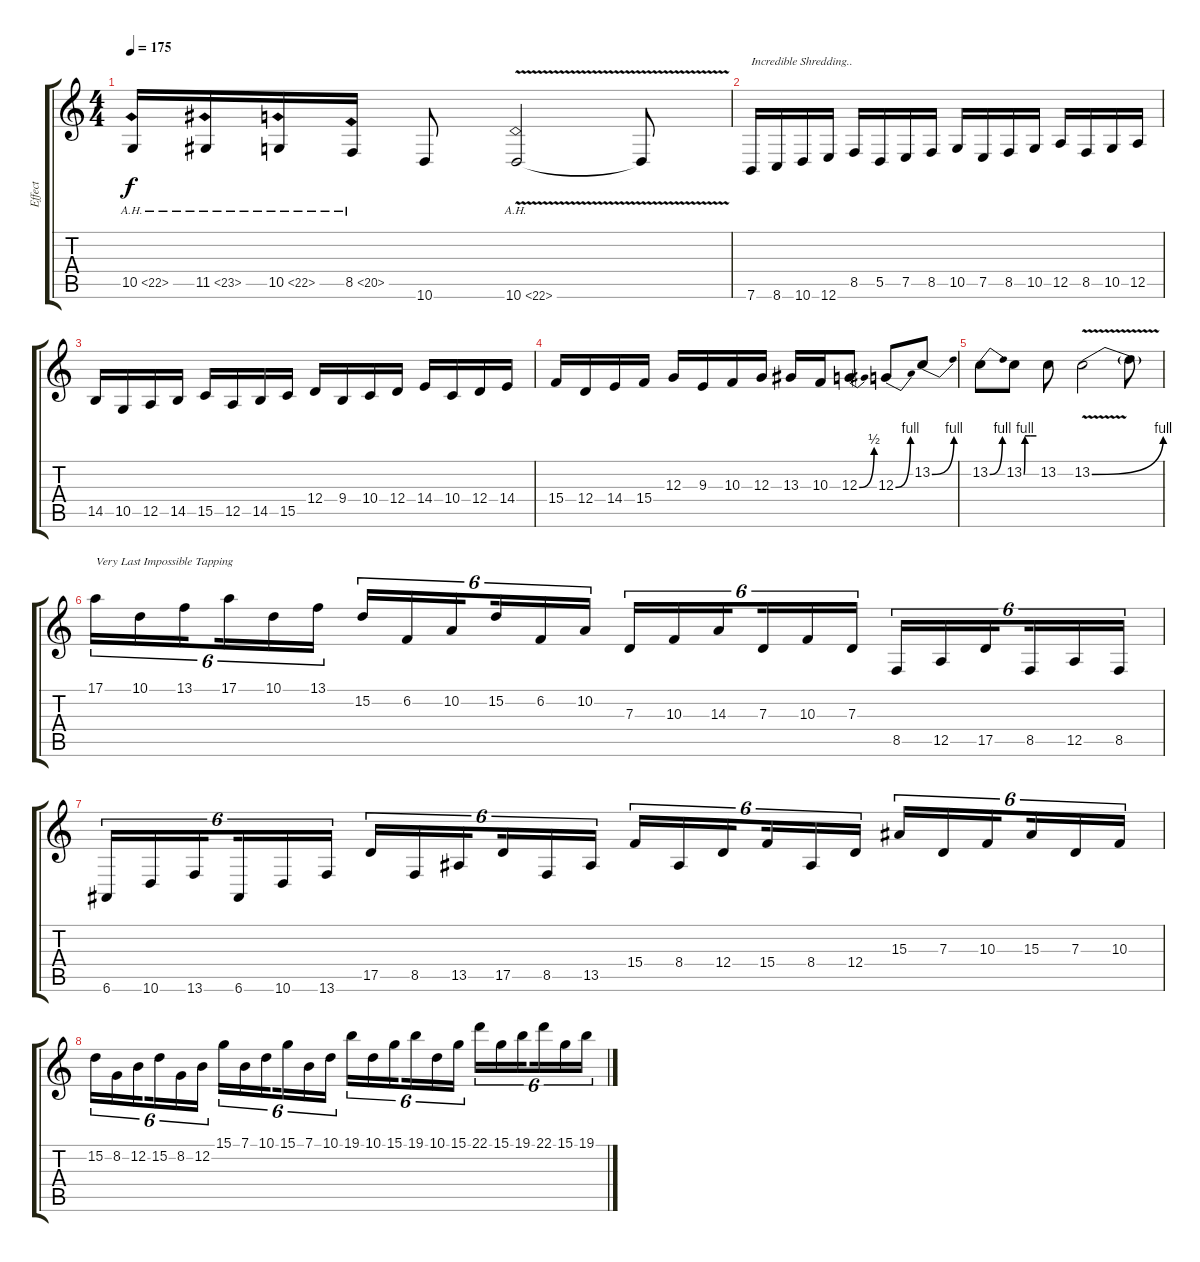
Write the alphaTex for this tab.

\track ("Effect" "Effect") {instrument tremolostrings}
\staff {score tabs}
\tuning (E4 B3 G3 D3 A2 E2) {hide}
\ts (4 4)
\tempo 175
\clef g2
\ks c
10.5{ah 12}.16{dy f} 11.5{ah 12}.16 10.5{ah 12}.16 8.5{ah 12}.16 10.6.8 10.6{ah 12 v}.2 10.6{t}.8 |
7.6.16{txt "Incredible Shredding.."} 8.6.16 10.6.16 12.6.16 8.5.16 5.5.16 7.5.16 8.5.16 10.5.16 7.5.16 8.5.16 10.5.16 12.5.16 8.5.16 10.5.16 12.5.16 |
14.5.16 10.5.16 12.5.16 14.5.16 15.5.16 12.5.16 14.5.16 15.5.16 12.4.16 9.4.16 10.4.16 12.4.16 14.4.16 10.4.16 12.4.16 14.4.16 |
15.4.16 12.4.16 14.4.16 15.4.16 12.3.16 9.3.16 10.3.16 12.3.16 13.3.16 10.3.16 12.3{be (bend 0 0 60 2)}.8 12.3{be (bend 0 0 60 4)}.8 13.2{be (bend 0 0 60 4)}.8 |
13.2{be (bend 0 0 60 4)}.8 13.2{be (custom 0 0 5 4 15 4 30 4 60 4)}.8 13.2.8 13.2{be (bend 0 0 60 4) v}.2 13.2{t}.8 |
17.1.16{tu (6 4) txt "Very Last Impossible Tapping" volume 16} 10.1.16{tu (6 4)} 13.1.16{tu (6 4) beam splitsecondary} 17.1.16{tu (6 4)} 10.1.16{tu (6 4)} 13.1.16{tu (6 4)} 15.2.16{tu (6 4)} 6.2.16{tu (6 4)} 10.2.16{tu (6 4) beam splitsecondary} 15.2.16{tu (6 4)} 6.2.16{tu (6 4)} 10.2.16{tu (6 4)} 7.3.16{tu (6 4)} 10.3.16{tu (6 4)} 14.3.16{tu (6 4) beam splitsecondary} 7.3.16{tu (6 4)} 10.3.16{tu (6 4)} 7.3.16{tu (6 4)} 8.5.16{tu (6 4)} 12.5.16{tu (6 4)} 17.5.16{tu (6 4) beam splitsecondary} 8.5.16{tu (6 4)} 12.5.16{tu (6 4)} 8.5.16{tu (6 4)} |
6.6.16{tu (6 4)} 10.6.16{tu (6 4)} 13.6.16{tu (6 4) beam splitsecondary} 6.6.16{tu (6 4)} 10.6.16{tu (6 4)} 13.6.16{tu (6 4)} 17.5.16{tu (6 4)} 8.5.16{tu (6 4)} 13.5.16{tu (6 4) beam splitsecondary} 17.5.16{tu (6 4)} 8.5.16{tu (6 4)} 13.5.16{tu (6 4)} 15.4.16{tu (6 4)} 8.4.16{tu (6 4)} 12.4.16{tu (6 4) beam splitsecondary} 15.4.16{tu (6 4)} 8.4.16{tu (6 4)} 12.4.16{tu (6 4)} 15.3.16{tu (6 4)} 7.3.16{tu (6 4)} 10.3.16{tu (6 4) beam splitsecondary} 15.3.16{tu (6 4)} 7.3.16{tu (6 4)} 10.3.16{tu (6 4)} |
15.2.16{tu (6 4)} 8.2.16{tu (6 4)} 12.2.16{tu (6 4) beam splitsecondary} 15.2.16{tu (6 4)} 8.2.16{tu (6 4)} 12.2.16{tu (6 4)} 15.1.16{tu (6 4)} 7.1.16{tu (6 4)} 10.1.16{tu (6 4) beam splitsecondary} 15.1.16{tu (6 4)} 7.1.16{tu (6 4)} 10.1.16{tu (6 4)} 19.1.16{tu (6 4)} 10.1.16{tu (6 4)} 15.1.16{tu (6 4) beam splitsecondary} 19.1.16{tu (6 4)} 10.1.16{tu (6 4)} 15.1.16{tu (6 4)} 22.1.16{tu (6 4)} 15.1.16{tu (6 4)} 19.1.16{tu (6 4) beam splitsecondary} 22.1.16{tu (6 4)} 15.1.16{tu (6 4)} 19.1.16{tu (6 4)}
